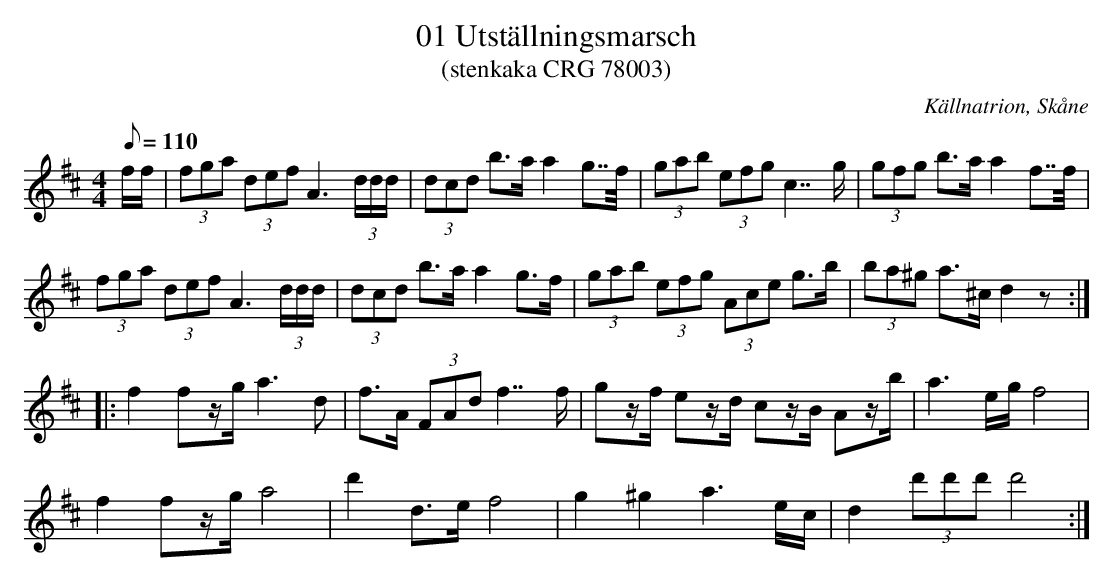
X:1
T:01 Utställningsmarsch
O:Källnatrion, Skåne
T:(stenkaka CRG 78003)
M:4/4
L:1/8
K:D
Q:110
f/f/ | (3fga (3def A3 (3d/d/d/ | (3dcd b>a a2 g>>f | (3gab (3efg c2>>g2 | (3gfg b>a  a2 f>>f |
(3fga (3def A3 (3d/d/d/ | (3dcd b>a a2 g>f | (3gab (3efg (3Ace g>b | (3ba^g a>^c d2z ::
f2 fz/g/ a3 d | f>A (3FAd f2>>f2  | gz/f/ ez/d/ cz/B/ Az/b/ | a3 e/g/ f4 |
f2 fz/g/ a4  | d'2 d>e f4 | g2 ^g2 a3 e/c/ | d2 (3d'd'd' d'4 :|
